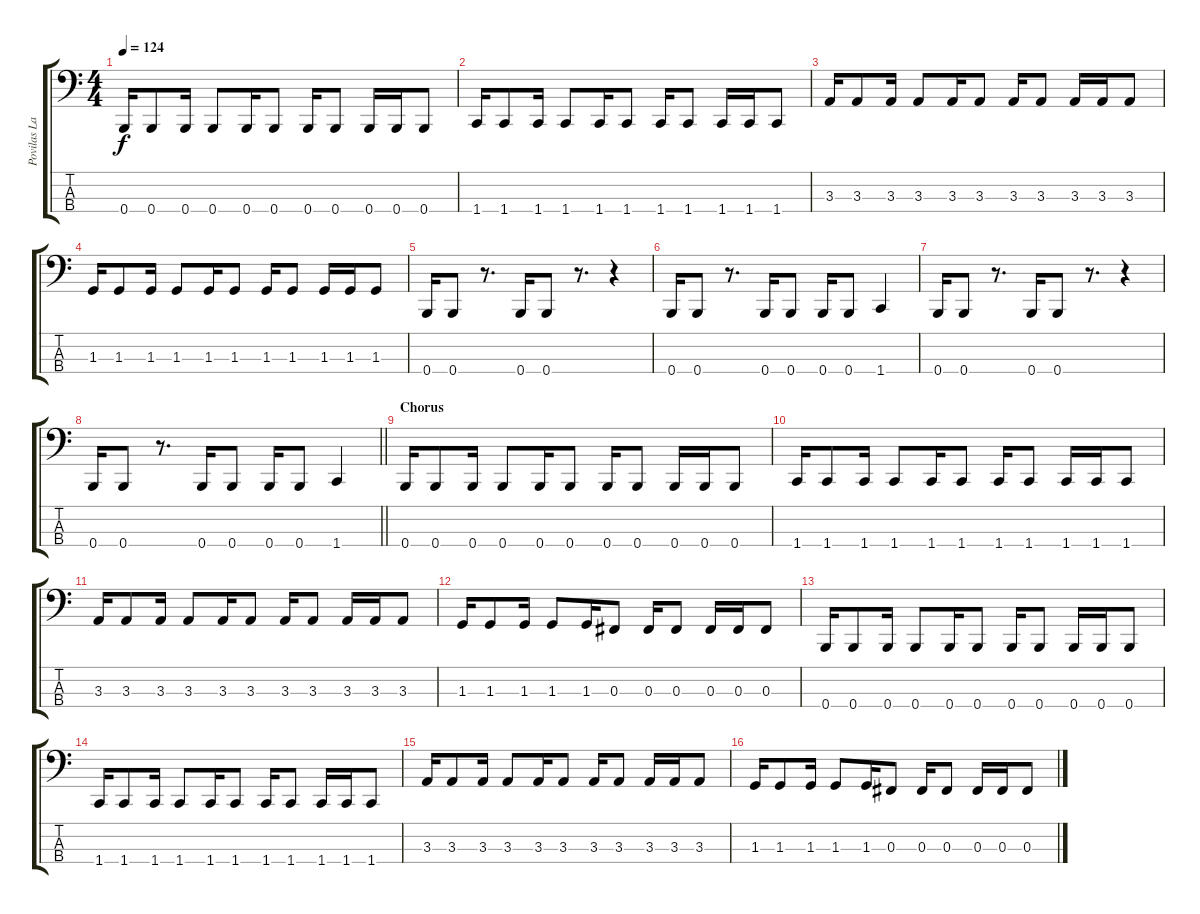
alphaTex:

\track ("Povilas Laurinaitis " "Povilas La") {instrument electricbassfinger}
\staff {score tabs}
\tuning (E2 B1 Gb1 B0) {hide}
\ts (4 4)
\tempo 124
\clef f4
\ks c
0.4.16{dy f} 0.4.8 0.4.16 0.4.8 0.4.16 0.4.8 0.4.16 0.4.8 0.4.16 0.4.16 0.4.8 |
1.4.16 1.4.8 1.4.16 1.4.8 1.4.16 1.4.8 1.4.16 1.4.8 1.4.16 1.4.16 1.4.8 |
3.3.16 3.3.8 3.3.16 3.3.8 3.3.16 3.3.8 3.3.16 3.3.8 3.3.16 3.3.16 3.3.8 |
1.3.16 1.3.8 1.3.16 1.3.8 1.3.16 1.3.8 1.3.16 1.3.8 1.3.16 1.3.16 1.3.8 |
0.4.16 0.4.8 r.8{d} 0.4.16 0.4.8 r.8{d} r.4 |
0.4.16 0.4.8 r.8{d} 0.4.16 0.4.8 0.4.16 0.4.8 1.4.4 |
0.4.16 0.4.8 r.8{d} 0.4.16 0.4.8 r.8{d} r.4 |
\barLineRight lightlight
0.4.16 0.4.8 r.8{d} 0.4.16 0.4.8 0.4.16 0.4.8 1.4.4 |
\section ("" "Chorus")
0.4.16 0.4.8 0.4.16 0.4.8 0.4.16 0.4.8 0.4.16 0.4.8 0.4.16 0.4.16 0.4.8 |
1.4.16 1.4.8 1.4.16 1.4.8 1.4.16 1.4.8 1.4.16 1.4.8 1.4.16 1.4.16 1.4.8 |
3.3.16 3.3.8 3.3.16 3.3.8 3.3.16 3.3.8 3.3.16 3.3.8 3.3.16 3.3.16 3.3.8 |
1.3.16 1.3.8 1.3.16 1.3.8 1.3.16 0.3.8 0.3.16 0.3.8 0.3.16 0.3.16 0.3.8 |
0.4.16 0.4.8 0.4.16 0.4.8 0.4.16 0.4.8 0.4.16 0.4.8 0.4.16 0.4.16 0.4.8 |
1.4.16 1.4.8 1.4.16 1.4.8 1.4.16 1.4.8 1.4.16 1.4.8 1.4.16 1.4.16 1.4.8 |
3.3.16 3.3.8 3.3.16 3.3.8 3.3.16 3.3.8 3.3.16 3.3.8 3.3.16 3.3.16 3.3.8 |
1.3.16 1.3.8 1.3.16 1.3.8 1.3.16 0.3.8 0.3.16 0.3.8 0.3.16 0.3.16 0.3.8
